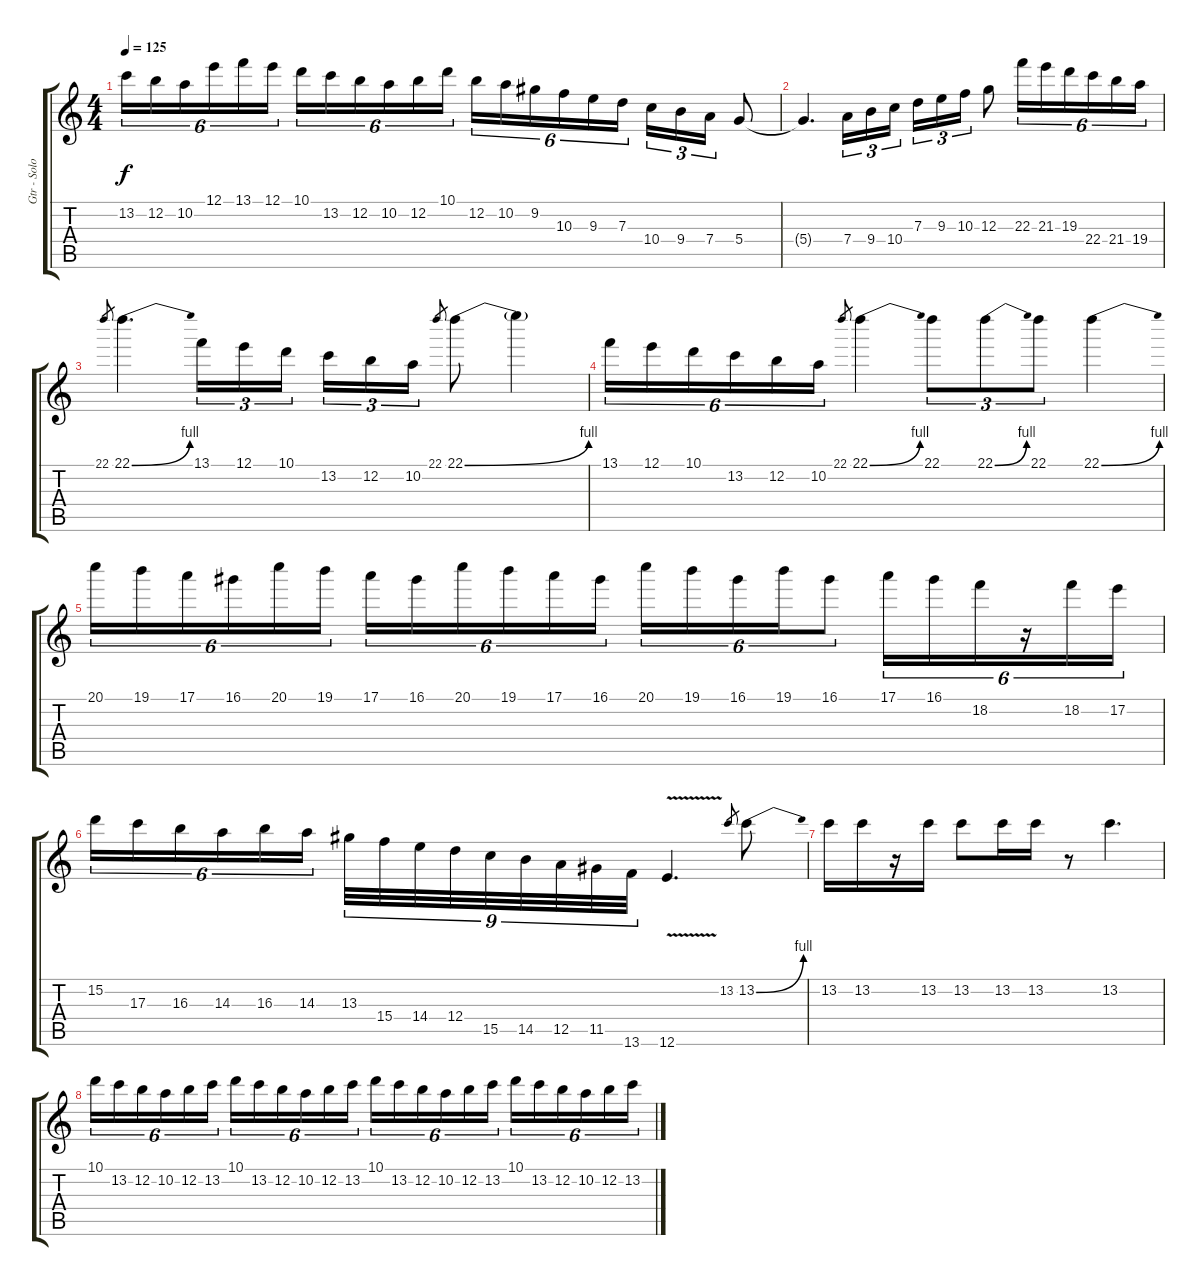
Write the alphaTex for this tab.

\track ("Gtr - Solo" "Gtr - Solo") {instrument overdrivenguitar}
\staff {score tabs}
\tuning (E4 B3 G3 D3 A2 E2) {hide}
\ts (4 4)
\tempo 125
\clef g2
\ks aminor
13.2.16{tu (6 4) dy f} 12.2.16{tu (6 4)} 10.2.16{tu (6 4)} 12.1.16{tu (6 4)} 13.1.16{tu (6 4)} 12.1.16{tu (6 4)} 10.1.16{tu (6 4)} 13.2.16{tu (6 4)} 12.2.16{tu (6 4)} 10.2.16{tu (6 4)} 12.2.16{tu (6 4)} 10.1.16{tu (6 4)} 12.2.16{tu (6 4)} 10.2.16{tu (6 4)} 9.2.16{tu (6 4)} 10.3.16{tu (6 4)} 9.3.16{tu (6 4)} 7.3.16{tu (6 4)} 10.4.16{tu (3 2)} 9.4.16{tu (3 2)} 7.4.16{tu (3 2)} 5.4.8 |
5.4{t}.4{d} 7.4.16{tu (3 2)} 9.4.16{tu (3 2)} 10.4.16{tu (3 2)} 7.3.16{tu (3 2)} 9.3.16{tu (3 2)} 10.3.16{tu (3 2)} 12.3.8 22.3.16{tu (6 4)} 21.3.16{tu (6 4)} 19.3.16{tu (6 4)} 22.4.16{tu (6 4)} 21.4.16{tu (6 4)} 19.4.16{tu (6 4)} |
22.1.8{gr} 22.1{be (bend 0 0 60 4)}.4{d} 13.1.16{tu (3 2)} 12.1.16{tu (3 2)} 10.1.16{tu (3 2)} 13.2.16{tu (3 2)} 12.2.16{tu (3 2)} 10.2.16{tu (3 2)} 22.1.8{gr} 22.1{be (bend 0 0 60 4)}.8 22.1{t}.4 |
13.1.16{tu (6 4)} 12.1.16{tu (6 4)} 10.1.16{tu (6 4)} 13.2.16{tu (6 4)} 12.2.16{tu (6 4)} 10.2.16{tu (6 4)} 22.1.8{gr} 22.1{be (bend 0 0 60 4)}.4 22.1.8{tu (3 2)} 22.1{be (bend 0 0 60 4)}.8{tu (3 2)} 22.1.8{tu (3 2)} 22.1{be (bend 0 0 60 4)}.4 |
20.1.16{tu (6 4)} 19.1.16{tu (6 4)} 17.1.16{tu (6 4)} 16.1.16{tu (6 4)} 20.1.16{tu (6 4)} 19.1.16{tu (6 4)} 17.1.16{tu (6 4)} 16.1.16{tu (6 4)} 20.1.16{tu (6 4)} 19.1.16{tu (6 4)} 17.1.16{tu (6 4)} 16.1.16{tu (6 4)} 20.1.16{tu (6 4)} 19.1.16{tu (6 4)} 16.1.16{tu (6 4)} 19.1.16{tu (6 4)} 16.1.8{tu (6 4)} 17.1.16{tu (6 4)} 16.1.16{tu (6 4)} 18.2.16{tu (6 4)} r.16{tu (6 4)} 18.2.16{tu (6 4)} 17.2.16{tu (6 4)} |
15.2.16{tu (6 4)} 17.3.16{tu (6 4)} 16.3.16{tu (6 4)} 14.3.16{tu (6 4)} 16.3.16{tu (6 4)} 14.3.16{tu (6 4)} 13.3.32{tu (9 8)} 15.4.32{tu (9 8)} 14.4.32{tu (9 8)} 12.4.32{tu (9 8)} 15.5.32{tu (9 8)} 14.5.32{tu (9 8)} 12.5.32{tu (9 8)} 11.5.32{tu (9 8)} 13.6.32{tu (9 8)} 12.6{v}.4{d} 13.2.8{gr} 13.2{be (bend 0 0 60 4)}.8 |
13.2.16 13.2.16 r.16 13.2.16 13.2.8 13.2.16 13.2.16 r.8 13.2.4{d} |
10.1.16{tu (6 4)} 13.2.16{tu (6 4)} 12.2.16{tu (6 4)} 10.2.16{tu (6 4)} 12.2.16{tu (6 4)} 13.2.16{tu (6 4)} 10.1.16{tu (6 4)} 13.2.16{tu (6 4)} 12.2.16{tu (6 4)} 10.2.16{tu (6 4)} 12.2.16{tu (6 4)} 13.2.16{tu (6 4)} 10.1.16{tu (6 4)} 13.2.16{tu (6 4)} 12.2.16{tu (6 4)} 10.2.16{tu (6 4)} 12.2.16{tu (6 4)} 13.2.16{tu (6 4)} 10.1.16{tu (6 4)} 13.2.16{tu (6 4)} 12.2.16{tu (6 4)} 10.2.16{tu (6 4)} 12.2.16{tu (6 4)} 13.2.16{tu (6 4)}
